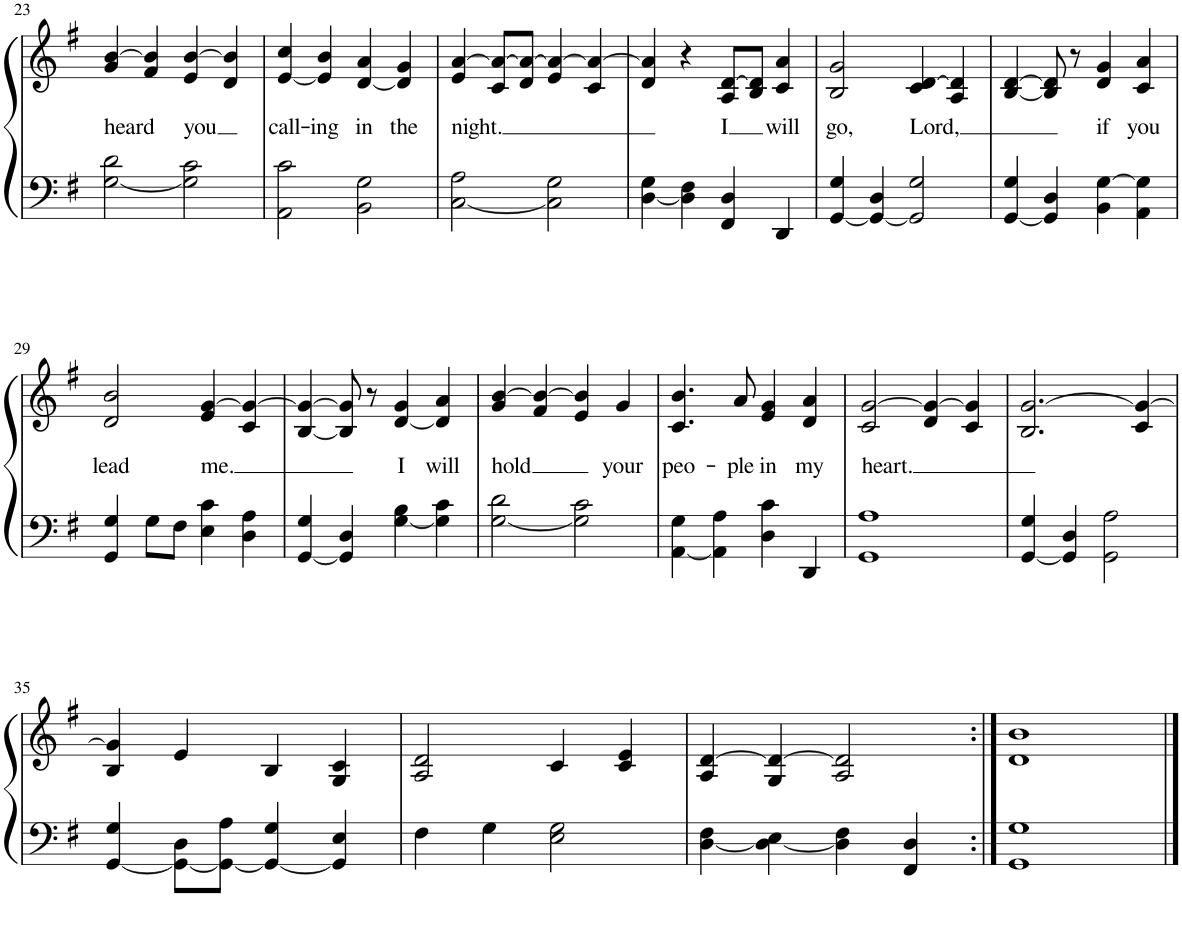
**kern	**kern	**text	**text
*part1	*part1	*part1	*part1
*staff2	*staff1	*staff1	*staff1
*I"Piano	*	*	*
*I'Pno.	*	*	*
!!LO:PB:g=z
*clefF4	*clefG2	*	*
*k[f#]	*k[f#]	*	*
*M4/4	*M4/4	*	*
=23	=23	=23	=23
!	!	!	!LO:LY:b
[2G\ 2d\	4g/ [4b/	.	heard
.	4f#/ 4b/]	.	.
!	!	!	!LO:LY:b
2G\] 2c\	4e/ [4b/	.	you
.	4d/ 4b/]	.	.
=24	=24	=24	=24
!	!	!	!LO:LY:b
2AA\ 2c\	[4e/ 4cc/	.	call-
!	!	!	!LO:LY:b
.	4e/] 4b/	.	-ing
!	!	!	!LO:LY:b
2BB\ 2G\	[4d/ 4a/	.	in
!	!	!	!LO:LY:b
.	4d/] 4g/	.	the
=25	=25	=25	=25
!	!	!	!LO:LY:b
[2C\ 2A\	4e/ [4a/	.	night.
.	8c/ 8a/_L	.	.
.	8d/ 8a/_J	.	.
2C\] 2G\	4e/ 4a/_	.	.
.	4c/ 4a/_	.	.
=26	=26	=26	=26
[4D\ 4G\	4d/ 4a/]	.	.
4D\] 4F#\	4r	.	.
!	!	!	!LO:LY:b
4FF#/ 4D/	8A/ [8d/L	.	I
.	8B/ 8d/]J	.	.
!	!	!	!LO:LY:b
4DD/	4c/ 4a/	.	will
=27	=27	=27	=27
!	!	!	!LO:LY:b
[4GG/ 4G/	2B/ 2g/	.	go,
4GG/_ 4D/	.	.	.
!	!	!	!LO:LY:b
2GG/] 2G/	4c/ [4d/	.	Lord,
.	4A/ 4d/]	.	.
=28	=28	=28	=28
[4GG/ 4G/	[4B/ [4d/	.	.
4GG/] 4D/	8B/] 8d/]	.	.
.	8r	.	.
!	!	!	!LO:LY:b
4BB\ [4G\	4d/ 4g/	.	if
!	!	!	!LO:LY:b
4AA\ 4G\]	4c/ 4a/	.	you
!!LO:LB:g=z
=29	=29	=29	=29
!	!	!	!LO:LY:b
4GG/ 4G/	2d/ 2b/	.	lead
8G\L	.	.	.
8F#\J	.	.	.
!	!	!	!LO:LY:b
4E\ 4c\	4e/ [4g/	.	me.
4D\ 4A\	4c/ 4g/_	.	.
=30	=30	=30	=30
[4GG/ 4G/	[4B/ 4g/_	.	.
4GG/] 4D/	8B/] 8g/]	.	.
.	8r	.	.
!	!	!	!LO:LY:b
[4G\ 4B\	[4d/ 4g/	.	I
!	!	!	!LO:LY:b
4G\] 4c\	4d/] 4a/	.	will
=31	=31	=31	=31
!	!	!	!LO:LY:b
[2G\ 2d\	4g/ [4b/	.	hold
.	4f#/ 4b/_	.	.
2G\] 2c\	4e/ 4b/]	.	.
!	!	!	!LO:LY:b
.	4g/	.	your
=32	=32	=32	=32
!	!	!	!LO:LY:b
[4AA\ 4G\	4.c/ 4.b/	.	peo-
4AA\] 4A\	.	.	.
!	!	!	!LO:LY:b
.	8a/	.	-ple
!	!	!	!LO:LY:b
4D\ 4c\	4e/ 4g/	.	in
!	!	!	!LO:LY:b
4DD/	4d/ 4a/	.	my
=33	=33	=33	=33
!	!	!	!LO:LY:b
1GG 1A	2c/ [2g/	.	heart.
.	4d/ 4g/_	.	.
.	4c/ 4g/]	.	.
=34	=34	=34	=34
[4GG/ 4G/	2.B/ [2.g/	.	.
4GG/] 4D/	.	.	.
2GG\ 2A\	.	.	.
.	4c/ 4g/_	.	.
!!LO:LB:g=z
=35	=35	=35	=35
[4GG/ 4G/	4B/ 4g/]	.	.
8GG\_ 8D\L	4e/	.	.
8GG\_ 8A\J	.	.	.
4GG/_ 4G/	4B/	.	.
4GG/] 4E/	4G/ 4c/	.	.
=36	=36	=36	=36
4F#\	2A/ 2d/	.	.
4G\	.	.	.
2E\ 2G\	4c/	.	.
.	4c/ 4e/	.	.
=37	=37	=37	=37
[4D\ 4F#\	4A/ [4d/	.	.
4D\_ 4E\	4G/ 4d/_	.	.
4D\] 4F#\	2A/ 2d/]	.	.
4FF#/ 4D/	.	.	.
=38:|!	=38:|!	=38:|!	=38:|!
1GG 1G	1d 1b	.	.
==	==	==	==
*-	*-	*-	*-
